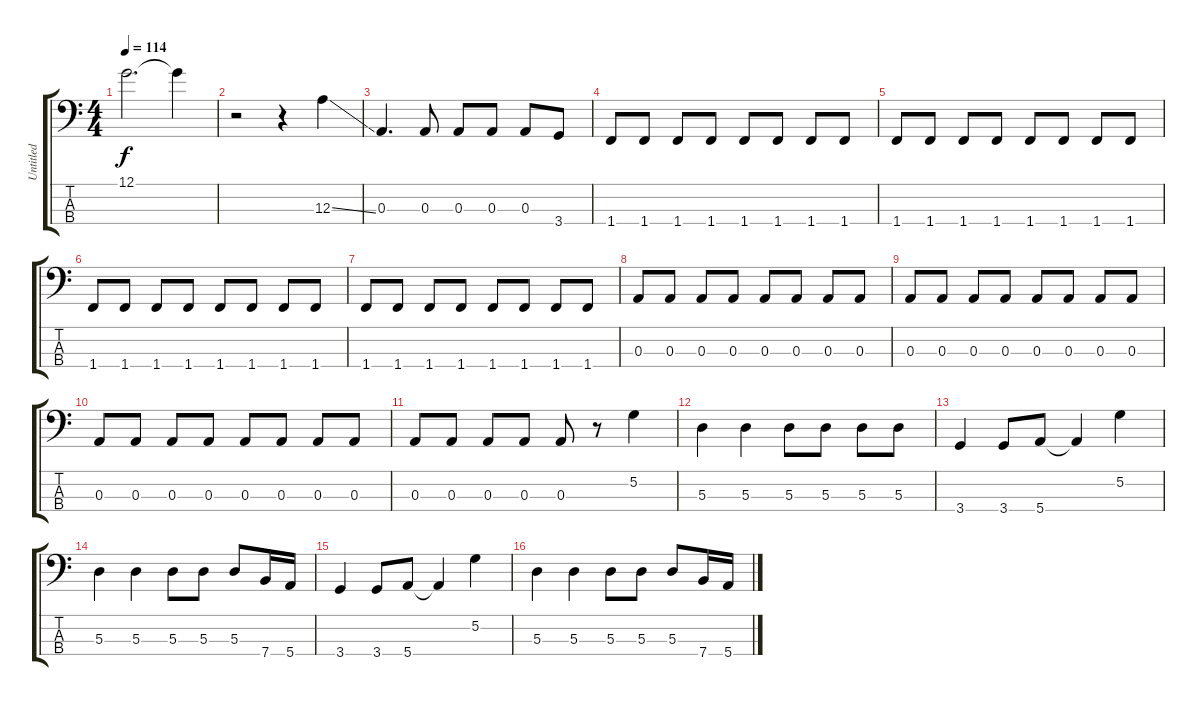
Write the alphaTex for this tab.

\track ("Untitled" "Untitled") {instrument electricbassfinger}
\staff {score tabs}
\tuning (G2 D2 A1 E1) {hide}
\ts (4 4)
\tempo 114
\clef f4
\ks c
12.1.2{d dy f} 12.1{t}.4 |
r.2 r.4 12.3{ss}.4 |
0.3.4{d} 0.3.8 0.3.8 0.3.8 0.3.8 3.4.8 |
1.4.8 1.4.8 1.4.8 1.4.8 1.4.8 1.4.8 1.4.8 1.4.8 |
1.4.8 1.4.8 1.4.8 1.4.8 1.4.8 1.4.8 1.4.8 1.4.8 |
1.4.8 1.4.8 1.4.8 1.4.8 1.4.8 1.4.8 1.4.8 1.4.8 |
1.4.8 1.4.8 1.4.8 1.4.8 1.4.8 1.4.8 1.4.8 1.4.8 |
0.3.8 0.3.8 0.3.8 0.3.8 0.3.8 0.3.8 0.3.8 0.3.8 |
0.3.8 0.3.8 0.3.8 0.3.8 0.3.8 0.3.8 0.3.8 0.3.8 |
0.3.8 0.3.8 0.3.8 0.3.8 0.3.8 0.3.8 0.3.8 0.3.8 |
0.3.8 0.3.8 0.3.8 0.3.8 0.3.8 r.8 5.2.4 |
5.3.4 5.3.4 5.3.8 5.3.8 5.3.8 5.3.8 |
3.4.4 3.4.8 5.4.8 5.4{t}.4 5.2.4 |
5.3.4 5.3.4 5.3.8 5.3.8 5.3.8 7.4.16 5.4.16 |
3.4.4 3.4.8 5.4.8 5.4{t}.4 5.2.4 |
5.3.4 5.3.4 5.3.8 5.3.8 5.3.8 7.4.16 5.4.16
